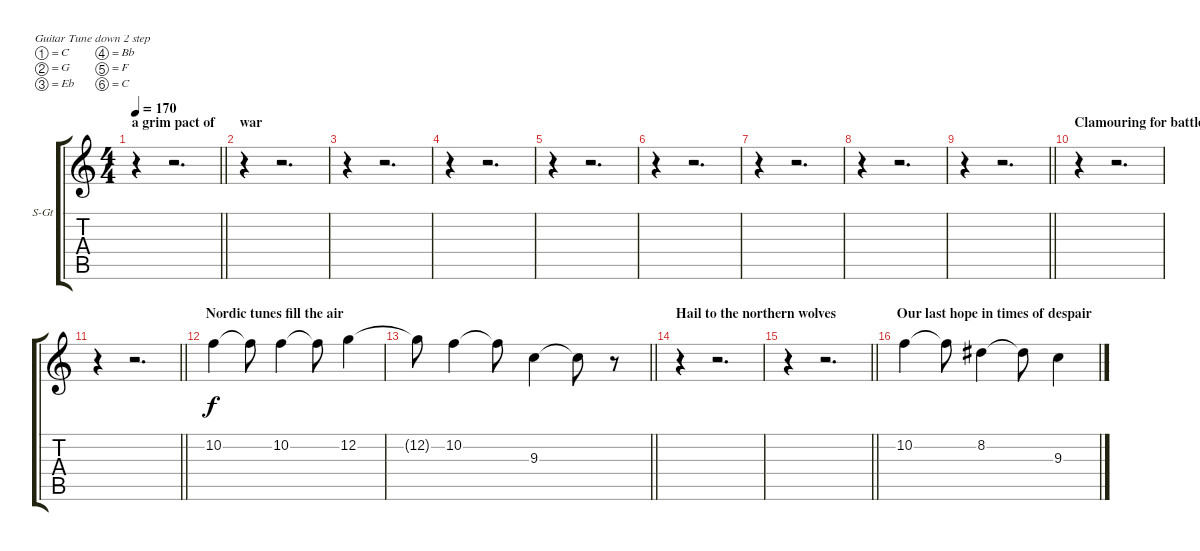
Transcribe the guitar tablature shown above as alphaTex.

\bracketExtendMode groupsimilarinstruments
\firstSystemTrackNameOrientation horizontal
\otherSystemsTrackNameOrientation horizontal
\track ("Voice2 (Marcel)" "S-Gt") {instrument voiceoohs}
\staff {score tabs}
\tuning (C4 G3 Eb3 Bb2 F2 C2)
\displaytranspose 12
\ts (4 4)
\section ("" "a grim pact of ")
\tempo 170
\clef g2
\barLineRight lightlight
\ks c
r.4{dy f} r.2{d} |
\section ("" "war")
r.4 r.2{d} |
r.4 r.2{d} |
r.4 r.2{d} |
r.4 r.2{d} |
r.4 r.2{d} |
r.4 r.2{d} |
r.4 r.2{d} |
\barLineRight lightlight
r.4 r.2{d} |
\section ("" "Clamouring for battle and ")
r.4 r.2{d} |
\barLineRight lightlight
r.4 r.2{d} |
\section ("" "Nordic tunes fill the air")
10.2.4 10.2{t}.8 10.2.4 10.2{t}.8 12.2.4 |
\barLineRight lightlight
12.2{t}.8 10.2.4 10.2{t}.8 9.3.4 9.3{t}.8 r.8 |
\section ("" "Hail to the northern wolves")
r.4 r.2{d} |
\barLineRight lightlight
r.4 r.2{d} |
\section ("" "Our last hope in times of despair")
10.2.4 10.2{t}.8 8.2.4 8.2{t}.8 9.3.4
